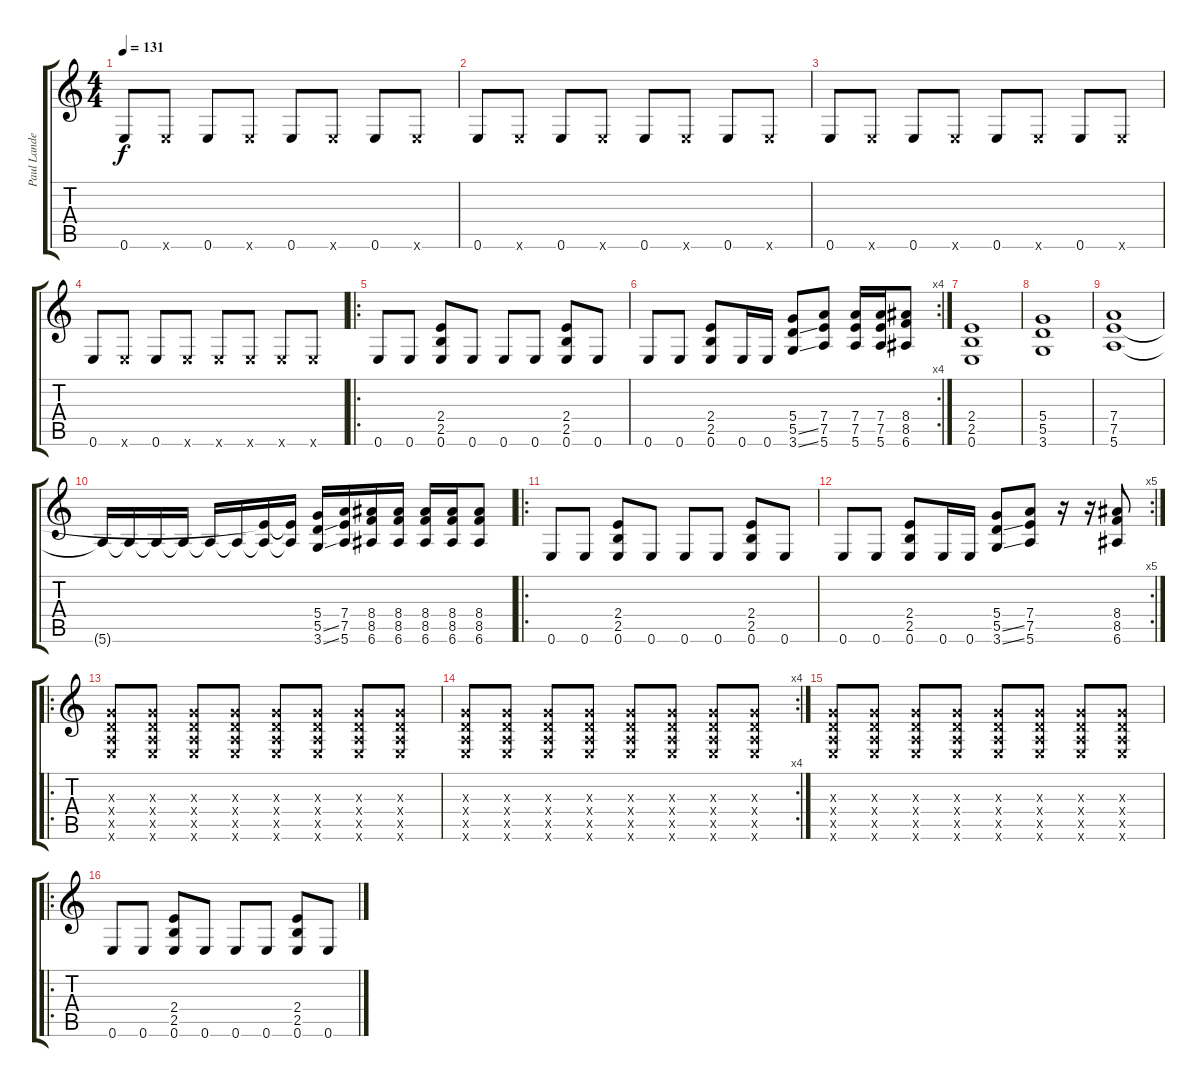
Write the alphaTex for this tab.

\track ("Paul Landers" "Paul Lande") {instrument distortionguitar}
\staff {score tabs}
\tuning (E4 B3 G3 D3 A2 E2) {hide}
\ts (4 4)
\tempo 131
\clef g2
\ks c
0.6.8{dy f} 0.6{x}.8 0.6.8 0.6{x}.8 0.6.8 0.6{x}.8 0.6.8 0.6{x}.8 |
0.6.8 0.6{x}.8 0.6.8 0.6{x}.8 0.6.8 0.6{x}.8 0.6.8 0.6{x}.8 |
0.6.8 0.6{x}.8 0.6.8 0.6{x}.8 0.6.8 0.6{x}.8 0.6.8 0.6{x}.8 |
0.6.8 0.6{x}.8 0.6.8 0.6{x}.8 0.6{x}.8 0.6{x}.8 0.6{x}.8 0.6{x}.8 |
\ro
0.6.8 0.6.8 (2.4 2.5 0.6).8 0.6.8 0.6.8 0.6.8 (2.4 2.5 0.6).8 0.6.8 |
\rc 4
0.6.8 0.6.8 (2.4 2.5 0.6).8 0.6.16 0.6.16 (5.4 5.5{ss} 3.6{ss}).8 (7.4 7.5 5.6).8 (7.4 7.5 5.6).16 (7.4 7.5 5.6).16 (8.4 8.5 6.6).8 |
(2.4 2.5 0.6).1 |
(5.4 5.5 3.6).1 |
(7.4 7.5 5.6).1 |
5.6{t}.16 5.6{t}.16 5.6{t}.16 5.6{t}.16 5.6{t}.16 5.6{t}.16 (7.5{t} 5.6{t}).16 (7.5{t} 5.6{t}).16 (5.4 5.5{ss} 3.6{ss}).16 (7.4 7.5 5.6).16 (8.4 8.5 6.6).16 (8.4 8.5 6.6).16 (8.4 8.5 6.6).16 (8.4 8.5 6.6).16 (8.4 8.5 6.6).8 |
\ro
0.6.8{instrument acousticguitarsteel} 0.6.8 (2.4 2.5 0.6).8 0.6.8 0.6.8 0.6.8 (2.4 2.5 0.6).8 0.6.8 |
\rc 5
0.6.8 0.6.8 (2.4 2.5 0.6).8 0.6.16 0.6.16 (5.4 5.5{ss} 3.6{ss}).8 (7.4 7.5 5.6).8 r.16 r.16 (8.4 8.5 6.6).8 |
\ro
(0.3{x} 0.4{x} 0.5{x} 0.6{x}).8{instrument distortionguitar} (0.3{x} 0.4{x} 0.5{x} 0.6{x}).8 (0.3{x} 0.4{x} 0.5{x} 0.6{x}).8 (0.3{x} 0.4{x} 0.5{x} 0.6{x}).8 (0.3{x} 0.4{x} 0.5{x} 0.6{x}).8 (0.3{x} 0.4{x} 0.5{x} 0.6{x}).8 (0.3{x} 0.4{x} 0.5{x} 0.6{x}).8 (0.3{x} 0.4{x} 0.5{x} 0.6{x}).8 |
\rc 4
(0.3{x} 0.4{x} 0.5{x} 0.6{x}).8{instrument distortionguitar} (0.3{x} 0.4{x} 0.5{x} 0.6{x}).8 (0.3{x} 0.4{x} 0.5{x} 0.6{x}).8 (0.3{x} 0.4{x} 0.5{x} 0.6{x}).8 (0.3{x} 0.4{x} 0.5{x} 0.6{x}).8 (0.3{x} 0.4{x} 0.5{x} 0.6{x}).8 (0.3{x} 0.4{x} 0.5{x} 0.6{x}).8 (0.3{x} 0.4{x} 0.5{x} 0.6{x}).8 |
(0.3{x} 0.4{x} 0.5{x} 0.6{x}).8{instrument distortionguitar} (0.3{x} 0.4{x} 0.5{x} 0.6{x}).8 (0.3{x} 0.4{x} 0.5{x} 0.6{x}).8 (0.3{x} 0.4{x} 0.5{x} 0.6{x}).8 (0.3{x} 0.4{x} 0.5{x} 0.6{x}).8 (0.3{x} 0.4{x} 0.5{x} 0.6{x}).8 (0.3{x} 0.4{x} 0.5{x} 0.6{x}).8 (0.3{x} 0.4{x} 0.5{x} 0.6{x}).8 |
\ro
0.6.8 0.6.8 (2.4 2.5 0.6).8 0.6.8 0.6.8 0.6.8 (2.4 2.5 0.6).8 0.6.8
